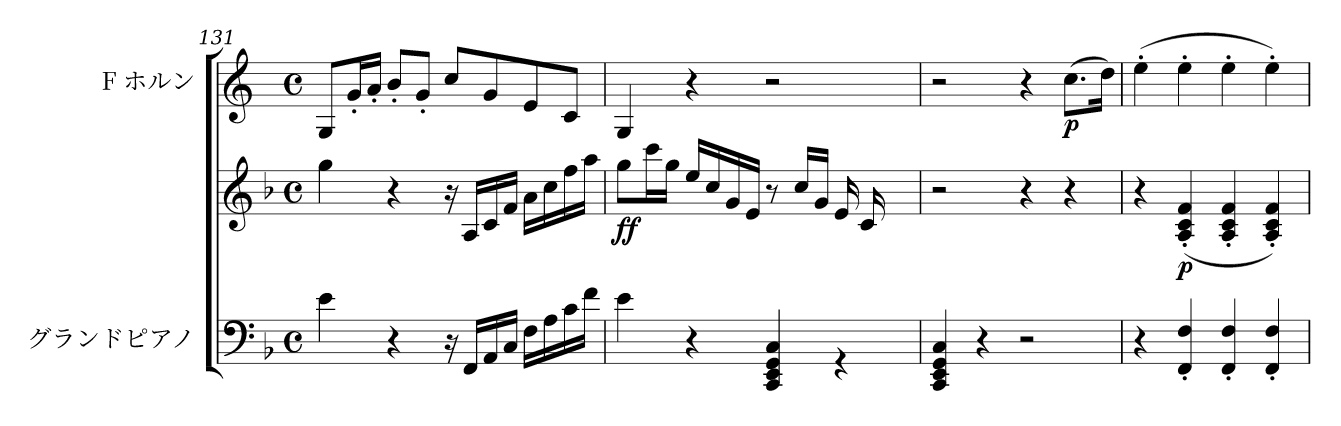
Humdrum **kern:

**kern	**kern	**dynam	**kern	**dynam
*part2	*part2	*part2	*part1	*part1
*staff3	*staff2	*staff2/3	*staff1	*staff1
*I"グランドピアノ	*	*	*I"F ホルン	*
*clefF4	*clefG2	*	*clefG2	*
*	*	*	*ITrd4c7	*
*k[b-]	*k[b-]	*	*k[b-]	*
*M4/4	*M4/4	*	*M4/4	*
*met(c)	*met(c)	*	*met(c)	*
=131	=131	=131	=131	=131
4e\	4gg\	.	8C/L	.
.	.	.	16c'/L	.
.	.	.	16d'/JJ	.
4r	4r	.	8e'/L	.
.	.	.	8c'/J	.
16r	16r	.	8f/L	.
16FF/LL	16A/LL	.	.	.
16AA/	16c/	.	8c/	.
16C/JJ	16f/JJ	.	.	.
16F\LL	16a\LL	.	8A/	.
16A\	16cc\	.	.	.
16c\	16ff\	.	8F/J	.
16f\JJ	16aa\JJ	.	.	.
=132	=132	=132	=132	=132
*^	*	*	*	*
!	!	!	!LO:DY:b	!	!
2..ryy	4e\	8gg\L	ff	4C/	.
.	.	16ccc\L	.	.	.
.	.	16gg\JJ	.	.	.
.	4r	16ee/LL	.	4r	.
.	.	16cc/	.	.	.
.	.	16g/	.	.	.
.	.	16e/JJ	.	.	.
.	4CC/ 4EE/ 4GG/ 4C/	8r	.	2r	.
.	.	16cc/LL	.	.	.
.	.	16g/JJ	.	.	.
.	4r	16e/LL	.	.	.
.	.	16c/	.	.	.
16G/	.	8ryy	.	.	.
16E/JJ	.	.	.	.	.
*v	*v	*	*	*	*
!!LO:LB:g=z
=133	=133	=133	=133	=133
4CC/ 4EE/ 4GG/ 4C/	2r	.	2r	.
4r	.	.	.	.
2r	4r	.	4r	.
!	!	!	!	!LO:DY:b
.	4r	.	(>8.f\L	p
.	.	.	16g\Jk)	.
=134	=134	=134	=134	=134
4r	4r	.	(>4a'\	.
!	!	!LO:DY:b	!	!
4FF/' 4F/'	(<4A/' 4c/' 4f/'	p	4a'\	.
4FF/' 4F/'	4A/' 4c/' 4f/'	.	4a'\	.
4FF/' 4F/'	4A/' 4c/' 4f/')	.	4a'\)	.
=	=	=	=	=
*-	*-	*-	*-	*-
